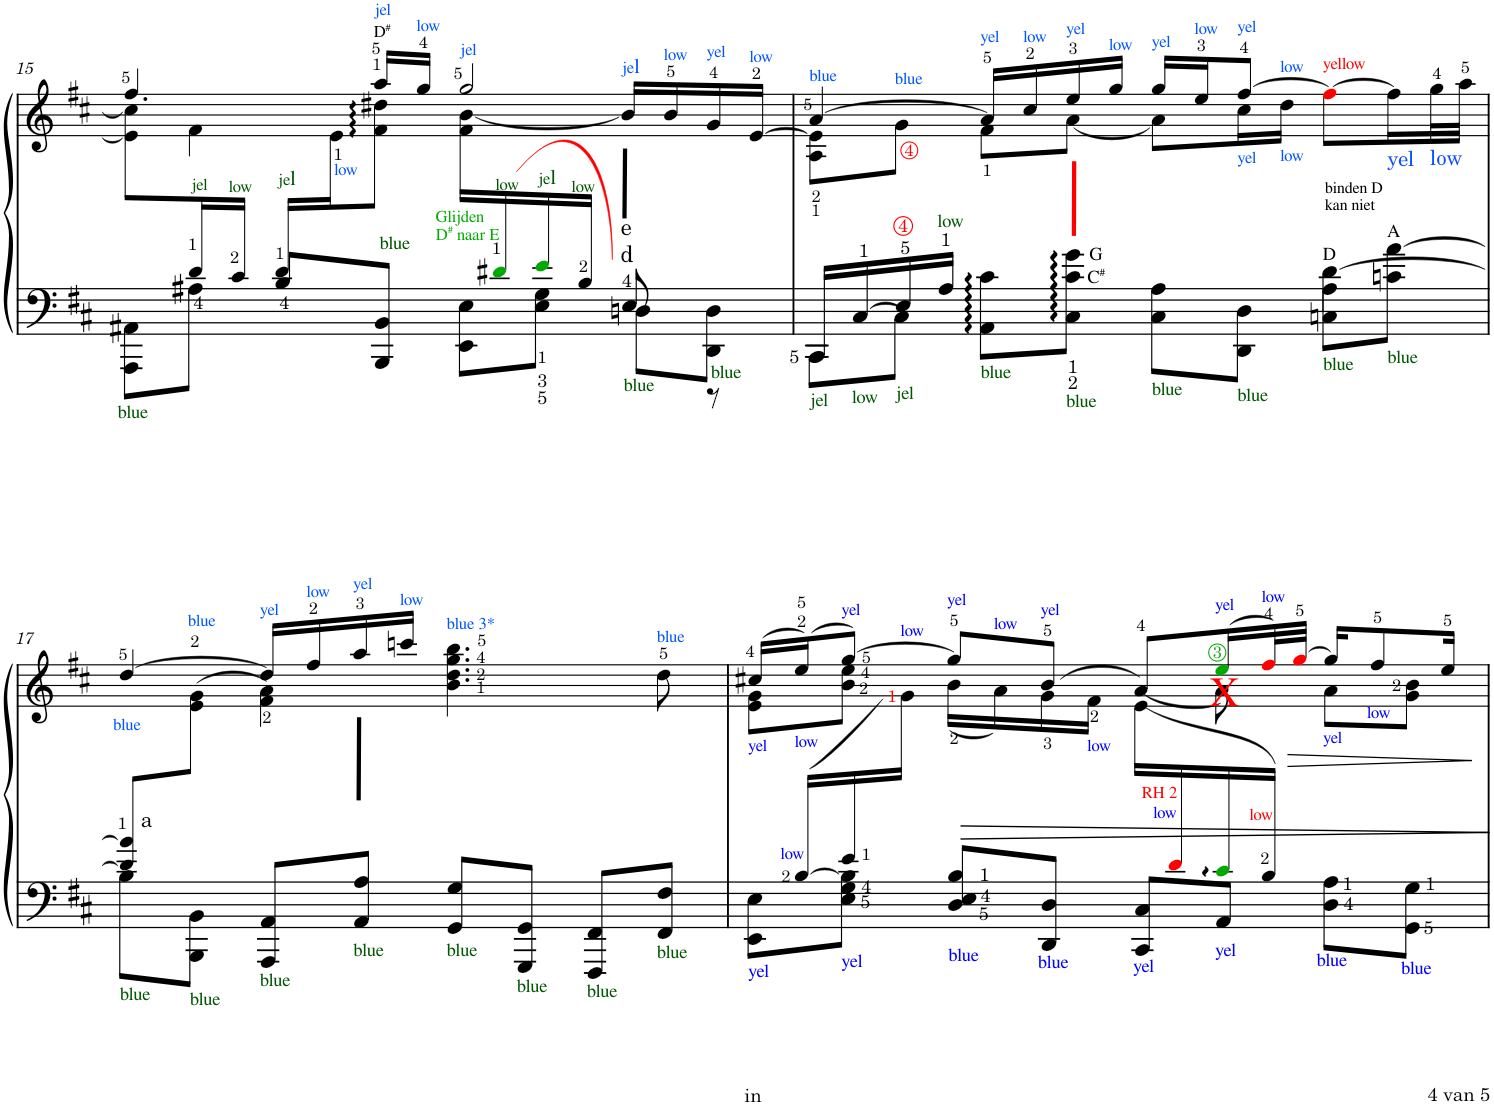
**kern	**kern	**dynam
*part1	*part1	*part1
*staff2	*staff1	*staff1/2
*I"Piano	*	*
*I'Pno.	*	*
!!LO:PB:g=z
*clefF4	*clefG2	*
*k[f#c#]	*k[f#c#]	*
*M4/4	*M4/4	*
*met(c)	*met(c)	*
=15	=15	=15
*^	*^	*
*	*^	*	*^	*
*	*	*^	*	*	*^	*
!LO:TX:b:color=#005500:t=blue	!	!	!	!	!	!	!	!
*	*	*	*	*	*	*^	*^	*
*	*	*	*	*	*	*	*	*	*	*
4ryy	8ryy	8AAA\ 8AA#X\L	2.ryy	4ryy	8e\] 8cc#\]L	8ryy	4.ff#/	8.ryy	2ryy	.
!	!	!	!	!	!LO:TX:b:color=#005500:t=jel	!	!	!	!	!
.	16d/L	8A#X\J	.	.	2..ryy	4f#\	.	.	.	.
!	!	!	!	!	!	!	!	!LO:TX:b:color=#005500:t=low	!	!
.	16c#/JJ	.	.	.	.	.	.	2ryy	.	.
!	!	!	!	!LO:TX:b:color=#005500:t=je	!	!	!	!	!	!
!	!	!	!	!LO:TX:b:t=l	!	!	!	!	!	!
16d/LL	2.ryy	8B/L	.	16ryy	.	.	.	.	.	.
!	!	!	!	!LO:TX:b:color=#0055FF:t=low	!	!	!	!	!	!
4ryy	.	.	.	16e\J	.	.	.	.	.	.
!	!	!	!	!LO:TX:a:t=D	!	!	!	!	!	!
!	!	!	!	!LO:TX:a:t=#	!	!	!	!	!	!
!	!	!	!	!LO:TX:a:color=#0055FF:t=jel	!	!	!	!	!	!
!	!	!LO:TX:a:color=#005500:t=blue	!	!	!	!	!	!	!	!
.	.	8BBB/ 8BB/J	.	8f#\ 8dd#X\J	.	2ryy	16aa/LL	.	.	.
!	!	!	!	!	!	!	!LO:TX:a:color=#0055FF:t=low	!	!	!
.	.	.	.	.	.	.	16gg/JJ	.	.	.
!	!	!	!	!LO:TX:a:color=#0055FF:t=jel	!	!	!	!	!	!
.	.	(8EE\ 8E\L	.	16f#\ [16b\LL	.	.	2gg/	.	8ryy	.
!	!	!	!	!LO:TX:b:color=#00AA00:t=Glijden	!	!	!	!	!	!
!	!	!	!	!LO:TX:b:t=D	!	!	!	!	!	!
!	!	!	!	!LO:TX:b:t=#	!	!	!	!	!	!
!	!	!	!	!LO:TX:b:t=naar E	!	!	!	!	!	!
!	!	!	!	!LO:TX:b:color=#005500:t=low	!	!	!	!	!	!
16d#Xi/	.	.	.	8.ryy	.	.	.	.	.	.
!	!	!	!	!	!	!	!	!	!LO:TX:b:color=#005500:t=je	!
!	!	!	!	!	!	!	!	!	!LO:TX:b:t=l	!
16ei/	.	8E\ 8G\J	.	.	.	.	.	.	4.ryy	.
!	!	!	!	!	!	!	!	!LO:TX:b:color=#005500:t=low	!	!
16B</JJ	.	.	.	.	.	.	.	4ryy	.	.
!	!	!	!	!LO:TX:a:color=#0055FF:t=je	!	!	!	!	!	!
!	!	!	!	!LO:TX:a:t=l	!	!	!	!	!	!
!LO:TX:a:t=e	!	!	!	!	!	!	!	!	!	!
!LO:TX:a:t=d	!	!	!	!	!	!	!	!	!	!
!LO:TX:b:color=#005500:t=blue	!	!	!	!	!	!	!	!	!	!
4ryy	.	8Dn\L	8E/	16b/LL]	.	.	.	.	.	.
!	!	!	!	!LO:TX:a:color=#0055FF:t=low	!	!	!	!	!	!
.	.	.	.	16b/	.	.	.	.	.	.
!	!	!	!	!LO:TX:a:color=#0055FF:t=yel	!	!	!	!	!	!
!	!	!LO:TX:b:color=#005500:t=blue	!	!	!	!	!	!	!	!
.	.	8DD\ 8D\J	8r	16g/	.	8ryy	.	.	.	.
!	!	!	!	!LO:TX:a:color=#0055FF:t=low	!	!	!	!	!	!
.	.	.	.	[16e/JJ	.	.	.	16ryy	.	.
*	*v	*v	*v	*	*	*	*	*	*	*
=16	=16	=16	=16	=16	=16	=16	=16	=16
!	!	!LO:TX:a:color=#0055FF:t=blue	!	!	!	!	!	!
!LO:TX:b:color=#005500:t=jel	!	!	!	!	!	!	!	!
*	*	*	*	*v	*v	*v	*v	*
8CC#\L	16CC#/LL	[4a/	8A\ 8e\]L	4ryy	.
!	!LO:TX:b:color=#005500:t=low	!	!	!	!
.	[16C#/	.	.	.	.
!	!	!	!LO:TX:a:color=#0055FF:t=blue	!	!
!LO:TX:b:color=#005500:t=jel	!	!	!	!	!
8C#\J]	16E/	.	8g\J	.	.
!	!LO:TX:a:color=#005500:t=low	!	!	!	!
.	16A/JJ	.	.	.	.
!	!	!LO:TX:a:color=#0055FF:t=yel	!	!	!
!LO:TX:b:color=#005500:t=blue	!	!	!	!	!
8AA\ 8c#\L	2ryy	16a/LL]	4ryy	8f#\L	.
!	!	!LO:TX:a:color=#0055FF:t=low	!	!	!
.	.	16cc#/	.	.	.
!	!	!LO:TX:a:color=#0055FF:t=yel	!	!	!
!LO:TX:a:t=G	!	!	!	!	!
!LO:TX:a:t=C	!	!	!	!	!
!LO:TX:a:t=#	!	!	!	!	!
!LO:TX:b:color=#005500:t=blue	!	!	!	!	!
8C#\ 8c#\ 8g\J	.	16ee/	.	[8a\J	.
!	!	!LO:TX:a:color=#0055FF:t=low	!	!	!
.	.	16gg/JJ	.	.	.
!	!	!LO:TX:a:color=#0055FF:t=yel	!	!	!
!LO:TX:b:color=#005500:t=blue	!	!	!	!	!
8C#\ 8A\L	.	16gg/LL	8a\L]	2ryy	.
!	!	!LO:TX:a:color=#0055FF:t=low	!	!	!
.	.	16ee/J	.	.	.
!	!	!LO:TX:a:color=#0055FF:t=yel	!	!	!
!	!	!LO:TX:b:color=#0055FF:t=yel	!	!	!
!LO:TX:b:color=#005500:t=blue	!	!	!	!	!
8DD\ 8D\J	.	[8ff#/J	16cc#\L	.	.
!	!	!	!LO:TX:a:color=#0055FF:t=low	!	!
!	!	!	!LO:TX:b:color=#0055FF:t=low	!	!
.	.	.	16dd\JJ	.	.
!	!	!LO:TX:a:color=#FF0000:t=yellow	!	!	!
!LO:TX:b:color=#005500:t=blue	!	!	!	!	!
!LO:TX:a:t=D	!	!	!	!	!
!LO:TX:a:t=binden D	!	!	!	!	!
!LO:TX:a:t=kan niet	!	!	!	!	!
8Cn\ 8A\L	[>4d\	8ff#j\L_	4ryy	.	.
!	!	!LO:TX:b:color=#0055FF:t=yel	!	!	!
!LO:TX:a:t=A	!	!	!	!	!
!LO:TX:b:color=#005500:t=blue	!	!	!	!	!
8cn\ [>8a\J	.	16ff#\L]	.	.	.
!	!	!LO:TX:b:color=#0055FF:t=low	!	!	!
.	.	32gg\L	.	.	.
.	.	32aa\JJJ	.	.	.
*	*	*	*v	*v	*
!!LO:LB:g=z
=17	=17	=17	=17	=17
!	!	!LO:TX:b:color=#0055FF:t=blue	!	!
!	!	!LO:TX:b:t=a	!	!
!LO:TX:b:color=#005500:t=blue	!	!	!	!
8d/] 8a/]L	8B\L	[4dd</	8ryy	.
!	!	!	!LO:TX:a:color=#0055FF:t=blue	!
!LO:TX:b:color=#005500:t=blue	!	!	!	!
2..ryy	8BBB\ 8BB\J	.	8e\ 8g\J	.
!	!	!LO:TX:a:color=#0055FF:t=yel	!	!
!	!LO:TX:b:color=#005500:t=blue	!	!	!
.	8AAA/ 8AA/L	16dd/LL]	4f#\ 4a\)	.
!	!	!LO:TX:a:color=#0055FF:t=low	!	!
.	.	16ff#/	.	.
!	!	!LO:TX:a:color=#0055FF:t=yel	!	!
!	!LO:TX:b:color=#005500:t=blue	!	!	!
.	8AA/ 8A/J	16aa/	.	.
!	!	!LO:TX:a:color=#0055FF:t=low	!	!
.	.	16cccn/JJ	.	.
!	!	!LO:TX:a:color=#0055FF:t=blue 3*	!	!
!	!LO:TX:b:color=#005500:t=blue	!	!	!
.	8GG/ 8G/L	4.b\ 4.dd\ 4.gg\ 4.bb\	2ryy	.
!	!LO:TX:b:color=#005500:t=blue	!	!	!
.	8GGG/ 8GG/J	.	.	.
!	!LO:TX:b:color=#005500:t=blue	!	!	!
.	8FFF#/ 8FF#/L	.	.	.
!	!	!LO:TX:a:color=#0055FF:t=blue	!	!
!	!LO:TX:b:color=#005500:t=blue	!	!	!
.	8FF#/ 8F#/J	8dd\	.	.
=18	=18	=18	=18	=18
*	*^	*	*^	*
!	!	!	!LO:TX:b:color=#0000FF:t=yel	!	!	!
!LO:TX:b:color=#0000FF:t=yel	!	!	!	!	!	!
16ryy	16ryy	8EE\ 8E\L	(16cc#X/LL	8e\ 8g\L	8.ryy	.
!	!	!	!LO:TX:b:color=#0000FF:t=low	!	!	!
!	!	!	!LO:TX:b:color=#0000FF:t=low	!	!	!
.	([16B/LL	.	(16ee/J)	.	.	.
!	!	!	!LO:TX:a:color=#0000FF:t=yel	!	!	!
!	!LO:TX:b:color=#0000FF:t=yel	!	!	!	!	!
.	16e/	8E\ 8G\ 8B\]J	[8gg/J)	8b\ 8ee\J	.	.
!	!	!	!	!	!LO:TX:a:color=#0000FF:t=low	!
.	2ryy	.	.	.	16g\JJ)	.
!	!	!	!LO:TX:a:color=#0000FF:t=yel	!	!	!
!	!	!LO:TX:b:color=#0000FF:t=blue	!	!	!	!
.	.	8D/ 8E/ 8B/L	8gg/L]	(16b\LL	4.ryy	.
!	!	!	!	!LO:TX:a:color=#0000FF:t=low	!	!
.	.	.	.	16a\)	.	.
!	!	!	!LO:TX:a:color=#0000FF:t=yel	!	!	!
!	!	!LO:TX:b:color=#0000FF:t=blue	!	!	!	!
.	.	8DD/ 8D/J	(8b/J	16g\	.	.
!	!	!	!	!LO:TX:b:color=#0000FF:t=low	!	!
.	.	.	.	16f#\JJ	.	.
!	!	!LO:TX:b:color=#0000FF:t=yel	!	!	!	!
.	.	8CC#/ 8C#/L	[<8a/L)	(16e\LL	.	.
!	!	!	!	!LO:TX:b:color=#FF0000:t=RH 2	!	!
!	!	!	!	!LO:TX:b:color=#0000FF:t=low	!	!
16dj/)	.	.	.	8.ryy	.	.
!	!	!	!LO:TX:a:color=#0000FF:t=yel	!	!	!
!	!	!	!LO:TX:a:color=#FF0000:t=X	!	!	!
!LO:TX:b:color=#0000FF:t=yel	!	!	!	!	!	!
16c#i/	.	8AA/J	(16eei/L	.	8a\]	.
!	!	!	!LO:TX:b:color=#FF0000:t=low	!	!	!
!	!	!	!LO:TX:a:color=#0000FF:t=low	!	!	!
16B</JJ	4ryy	.	32ff#j/L)	.	.	.
!	!	!	!	!	!	!LO:HP:b
.	.	.	[32ggj/JJJ	.	.	>
!	!	!	!LO:TX:b:color=#0000FF:t=yel	!	!	!
!LO:TX:b:color=#0000FF:t=blue	!	!	!	!	!	!
4ryy	.	8D\ 8A\L	16gg/KL]	8a\L	4ryy	.
!	!	!	!LO:TX:a:color=#0000FF:t=low	!	!	!
.	.	.	8ff#/	.	.	.
!	!	!LO:TX:b:color=#0000FF:t=blue	!	!	!	!
.	.	8GG\ 8G\J	.	8g\ 8b\J	.	.
.	16ryy	.	16ee/Jk	.	.	.
*v	*v	*v	*	*	*	*
*	*v	*v	*v	*
.	.	]
=	=	=
*-	*-	*-
